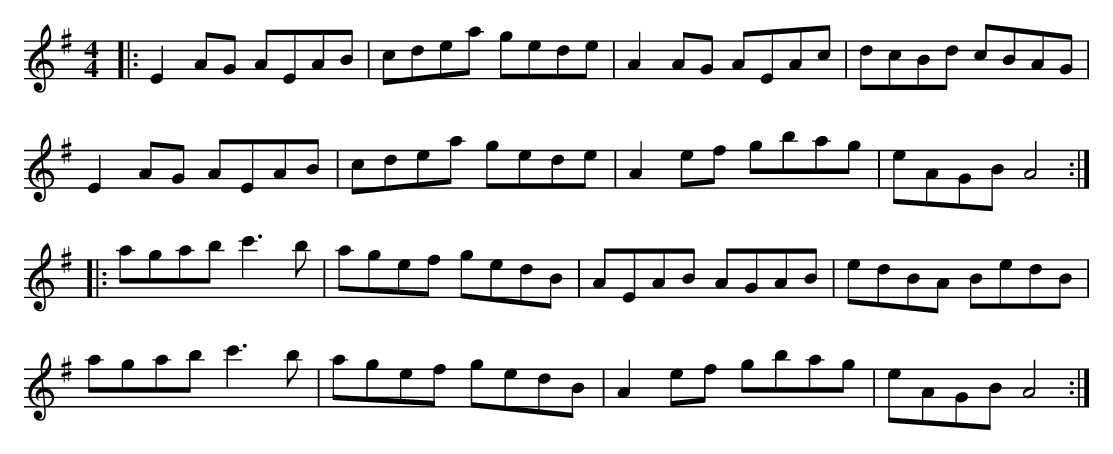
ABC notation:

X:1
M:4/4
K:Ador
|:E2 AG AEAB|cdea gede|A2 AG AEAc|dcBd cBAG|
E2 AG AEAB|cdea gede|A2ef gbag|eAGB A4:|
|:agab c'3 b|agef gedB|AEAB AGAB|edBA BedB|
agab c'3 b|agef gedB|A2ef gbag|eAGB A4:|
